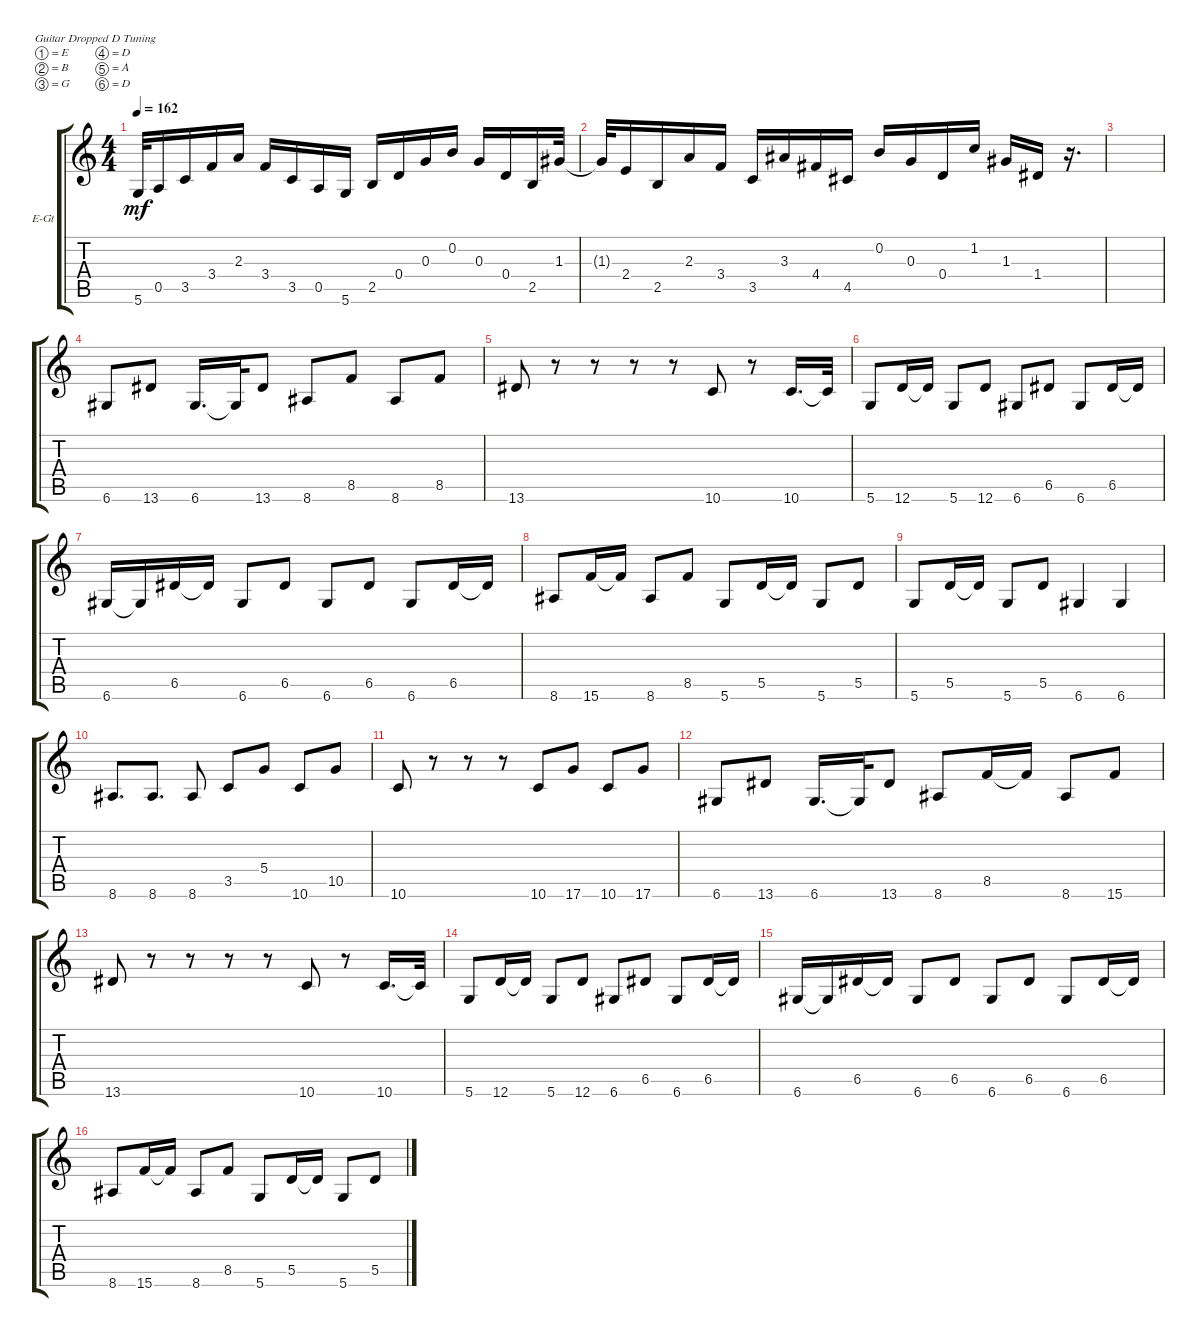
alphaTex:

\defaultSystemsLayout 4
\bracketExtendMode groupsimilarinstruments
\firstSystemTrackNameOrientation horizontal
\otherSystemsTrackNameOrientation horizontal
\track ("Electric Guitar" "E-Gt") {instrument distortionguitar}
\staff {score tabs}
\tuning (E4 B3 G3 D3 A2 D2)
\ts (4 4)
\tempo 162
\clef g2
\scale
0.333333
\ks c
5.6.32{dy mf} 0.5.16 3.5.16 3.4.16 2.3.16 3.4.16 3.5.16 0.5.16 5.6.16 2.5.16 0.4.16 0.3.16 0.2.16 0.3.16 0.4.16 2.5.16 1.3.32 |
\scale
0.333333 1.3{t}.32 2.4.16 2.5.16 2.3.16 3.4.16 3.5.16 3.3.16 4.4.16 4.5.16 0.2.16 0.3.16 0.4.16 1.2.16 1.3.16 1.4.16 r.16{d} |
\scale
0.333333 |
\scale
0.333333 6.6.8 13.6.8 6.6.16{d} 6.6{t}.32 13.6.8 8.6.8 8.5.8 8.6.8 8.5.8 |
\scale
0.333333 13.6.8 r.8 r.8 r.8 r.8 10.6.8 r.8 10.6.16{d} 10.6{t}.32 |
\scale
0.333333 5.6.8 12.6.16 12.6{t}.16 5.6.8 12.6.8 6.6.8 6.5.8 6.6.8 6.5.16 6.5{t}.16 |
\scale
0.333333 6.6.16 6.6{t}.16 6.5.16 6.5{t}.16 6.6.8 6.5.8 6.6.8 6.5.8 6.6.8 6.5.16 6.5{t}.16 |
\scale
0.333333 8.6.8 15.6.16 15.6{t}.16 8.6.8 8.5.8 5.6.8 5.5.16 5.5{t}.16 5.6.8 5.5.8 |
\scale
0.333333 5.6.8 5.5.16 5.5{t}.16 5.6.8 5.5.8 6.6.4 6.6.4 |
\scale
0.333333 8.6.8{d} 8.6.8{d} 8.6.8 3.5.8 5.4.8 10.6.8 10.5.8 |
\scale
0.333333 10.6.8 r.8 r.8 r.8 10.6.8 17.6.8 10.6.8 17.6.8 |
\scale
0.333333 6.6.8 13.6.8 6.6.16{d} 6.6{t}.32 13.6.8 8.6.8 8.5.16 8.5{t}.16 8.6.8 15.6.8 |
\scale
0.333333 13.6.8 r.8 r.8 r.8 r.8 10.6.8 r.8 10.6.16{d} 10.6{t}.32 |
\scale
0.333333 5.6.8 12.6.16 12.6{t}.16 5.6.8 12.6.8 6.6.8 6.5.8 6.6.8 6.5.16 6.5{t}.16 |
\scale
0.333333 6.6.16 6.6{t}.16 6.5.16 6.5{t}.16 6.6.8 6.5.8 6.6.8 6.5.8 6.6.8 6.5.16 6.5{t}.16 |
\scale
0.333333 8.6.8 15.6.16 15.6{t}.16 8.6.8 8.5.8 5.6.8 5.5.16 5.5{t}.16 5.6.8 5.5.8
